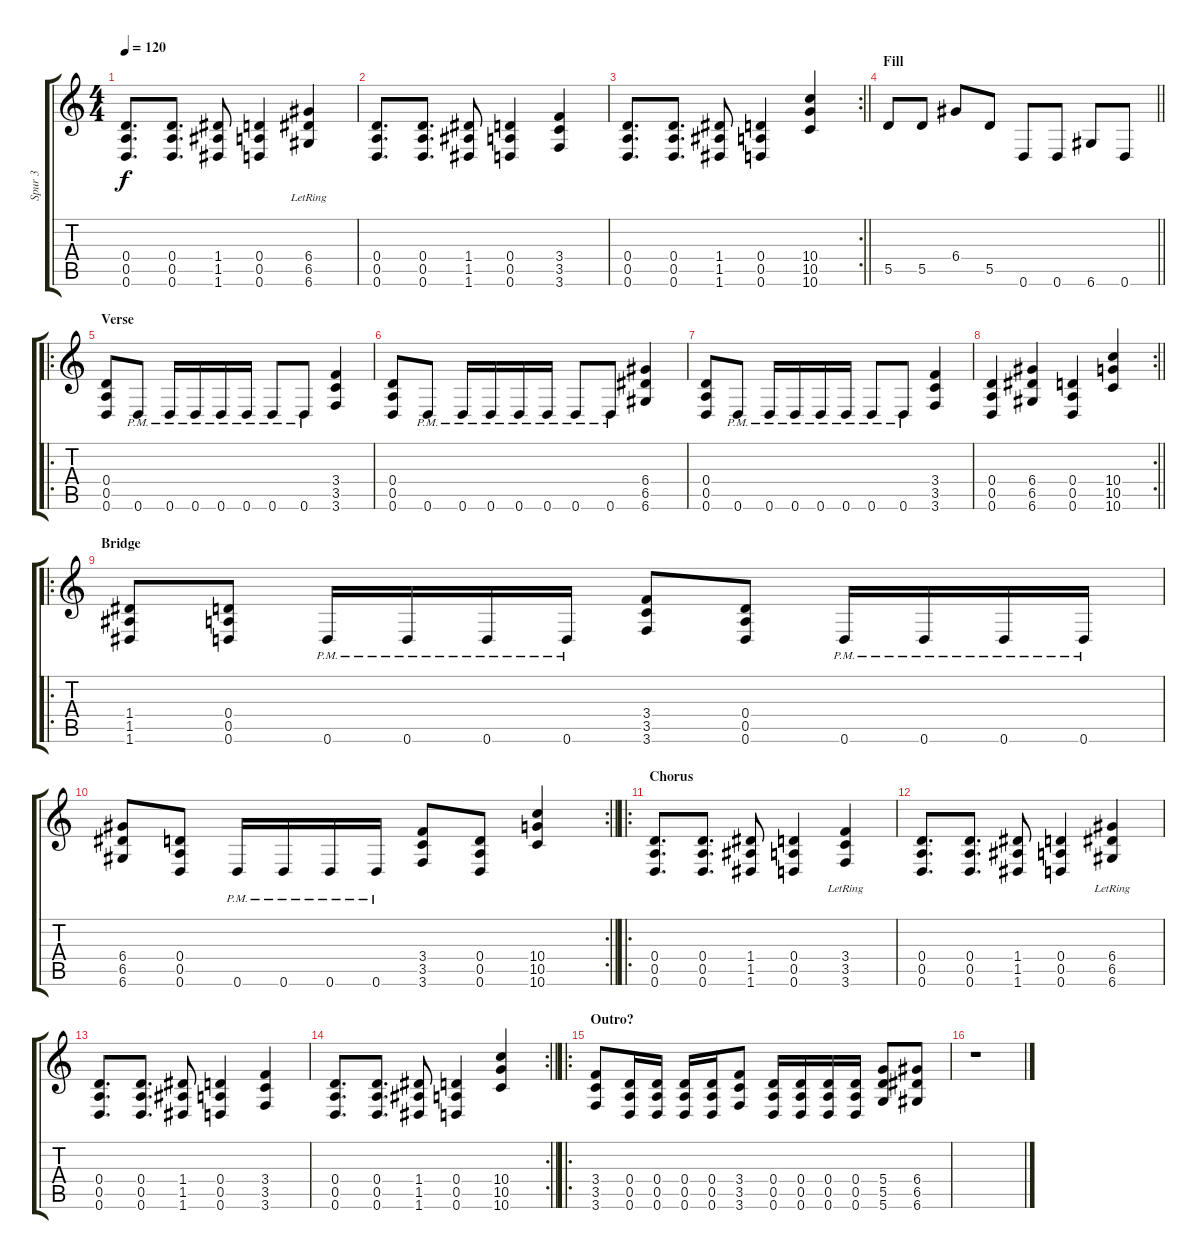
\track ("Spur 3" "Spur 3") {instrument overdrivenguitar}
\staff {score tabs}
\tuning (E4 B3 G3 D3 A2 D2) {hide}
\ts (4 4)
\tempo 120
\clef g2
\ks c
(0.4 0.5 0.6).8{d dy f} (0.4 0.5 0.6).8{d} (1.4 1.5 1.6).8 (0.4 0.5 0.6).4 (6.4{lr} 6.5{lr} 6.6{lr}).4 |
(0.4 0.5 0.6).8{d} (0.4 0.5 0.6).8{d} (1.4 1.5 1.6).8 (0.4 0.5 0.6).4 (3.4 3.5 3.6).4 |
\rc 2
\barLineRight lightlight
(0.4 0.5 0.6).8{d} (0.4 0.5 0.6).8{d} (1.4 1.5 1.6).8 (0.4 0.5 0.6).4 (10.4 10.5 10.6).4 |
\section ("" "Fill")
\barLineRight lightlight
5.5.8 5.5.8 6.4.8 5.5.8 0.6.8 0.6.8 6.6.8 0.6.8 |
\ro
\section ("" "Verse")
(0.4 0.5 0.6).8 0.6{pm}.8 0.6{pm}.16 0.6{pm}.16 0.6{pm}.16 0.6{pm}.16 0.6{pm}.8 0.6{pm}.8 (3.4 3.5 3.6).4 |
(0.4 0.5 0.6).8 0.6{pm}.8 0.6{pm}.16 0.6{pm}.16 0.6{pm}.16 0.6{pm}.16 0.6{pm}.8 0.6{pm}.8 (6.4 6.5 6.6).4 |
(0.4 0.5 0.6).8 0.6{pm}.8 0.6{pm}.16 0.6{pm}.16 0.6{pm}.16 0.6{pm}.16 0.6{pm}.8 0.6{pm}.8 (3.4 3.5 3.6).4 |
\rc 2
\barLineRight lightlight
(0.4 0.5 0.6).4 (6.4 6.5 6.6).4 (0.4 0.5 0.6).4 (10.4 10.5 10.6).4 |
\ro
\section ("" "Bridge")
(1.4 1.5 1.6).8 (0.4 0.5 0.6).8 0.6{pm}.16 0.6{pm}.16 0.6{pm}.16 0.6{pm}.16 (3.4 3.5 3.6).8 (0.4 0.5 0.6).8 0.6{pm}.16 0.6{pm}.16 0.6{pm}.16 0.6{pm}.16 |
\rc 2
\barLineRight lightlight
(6.4 6.5 6.6).8 (0.4 0.5 0.6).8 0.6{pm}.16 0.6{pm}.16 0.6{pm}.16 0.6{pm}.16 (3.4 3.5 3.6).8 (0.4 0.5 0.6).8 (10.4 10.5 10.6).4 |
\ro
\section ("" "Chorus")
(0.4 0.5 0.6).8{d} (0.4 0.5 0.6).8{d} (1.4 1.5 1.6).8 (0.4 0.5 0.6).4 (3.4{lr} 3.5{lr} 3.6{lr}).4 |
(0.4 0.5 0.6).8{d} (0.4 0.5 0.6).8{d} (1.4 1.5 1.6).8 (0.4 0.5 0.6).4 (6.4{lr} 6.5{lr} 6.6{lr}).4 |
(0.4 0.5 0.6).8{d} (0.4 0.5 0.6).8{d} (1.4 1.5 1.6).8 (0.4 0.5 0.6).4 (3.4 3.5 3.6).4 |
\rc 2
\barLineRight lightlight
(0.4 0.5 0.6).8{d} (0.4 0.5 0.6).8{d} (1.4 1.5 1.6).8 (0.4 0.5 0.6).4 (10.4 10.5 10.6).4 |
\ro
\section ("" "Outro?")
(3.4 3.5 3.6).8 (0.4 0.5 0.6).16 (0.4 0.5 0.6).16 (0.4 0.5 0.6).16 (0.4 0.5 0.6).16 (3.4 3.5 3.6).8 (0.4 0.5 0.6).16 (0.4 0.5 0.6).16 (0.4 0.5 0.6).16 (0.4 0.5 0.6).16 (5.4 5.5 5.6).8 (6.4 6.5 6.6).8 |
r.1
